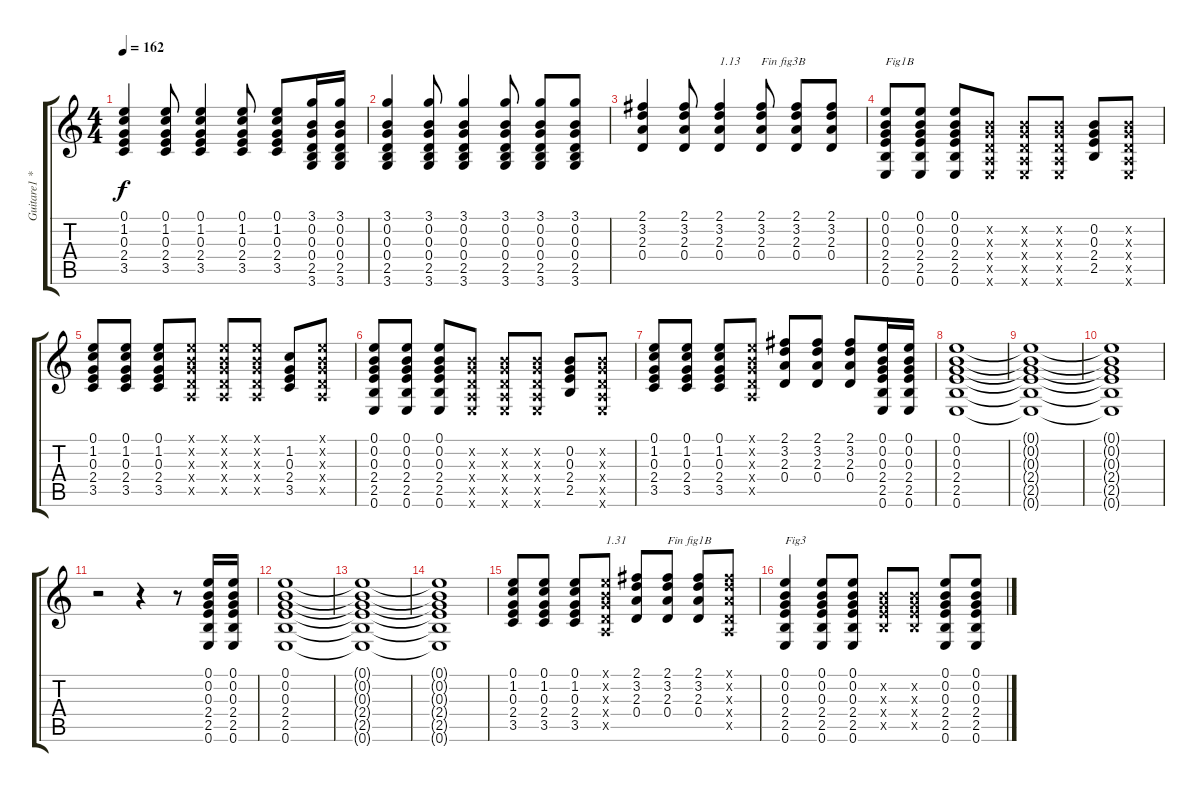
\track ("Guitare1 *" "Guitare1 *") {instrument acousticguitarsteel}
\staff {score tabs}
\tuning (E4 B3 G3 D3 A2 E2) {hide}
\ts (4 4)
\tempo 162
\clef g2
\ks c
(0.1 1.2 0.3 2.4 3.5).4{dy f} (0.1 1.2 0.3 2.4 3.5).8 (0.1 1.2 0.3 2.4 3.5).4 (0.1 1.2 0.3 2.4 3.5).8 (0.1 1.2 0.3 2.4 3.5).8 (3.1 0.2 0.3 0.4 2.5 3.6).16 (3.1 0.2 0.3 0.4 2.5 3.6).16 |
(3.1 0.2 0.3 0.4 2.5 3.6).4 (3.1 0.2 0.3 0.4 2.5 3.6).8 (3.1 0.2 0.3 0.4 2.5 3.6).4 (3.1 0.2 0.3 0.4 2.5 3.6).8 (3.1 0.2 0.3 0.4 2.5 3.6).8 (3.1 0.2 0.3 0.4 2.5 3.6).8 |
(2.1 3.2 2.3 0.4).4 (2.1 3.2 2.3 0.4).8 (2.1 3.2 2.3 0.4).4{txt "1.13"} (2.1 3.2 2.3 0.4).8{txt "Fin fig3B"} (2.1 3.2 2.3 0.4).8 (2.1 3.2 2.3 0.4).8 |
(0.1 0.2 0.3 2.4 2.5 0.6).8{txt "Fig1B"} (0.1 0.2 0.3 2.4 2.5 0.6).8 (0.1 0.2 0.3 2.4 2.5 0.6).8 (0.2{x} 0.3{x} 0.4{x} 0.5{x} 0.6{x}).8 (0.2{x} 0.3{x} 0.4{x} 0.5{x} 0.6{x}).8 (0.2{x} 0.3{x} 0.4{x} 0.5{x} 0.6{x}).8 (0.2 0.3 2.4 2.5).8 (0.2{x} 0.3{x} 0.4{x} 0.5{x} 0.6{x}).8 |
(0.1 1.2 0.3 2.4 3.5).8 (0.1 1.2 0.3 2.4 3.5).8 (0.1 1.2 0.3 2.4 3.5).8 (0.1{x} 0.2{x} 0.3{x} 0.4{x} 0.5{x}).8 (0.1{x} 0.2{x} 0.3{x} 0.4{x} 0.5{x}).8 (0.1{x} 0.2{x} 0.3{x} 0.4{x} 0.5{x}).8 (1.2 0.3 2.4 3.5).8 (0.1{x} 0.2{x} 0.3{x} 0.4{x} 0.5{x}).8 |
(0.1 0.2 0.3 2.4 2.5 0.6).8 (0.1 0.2 0.3 2.4 2.5 0.6).8 (0.1 0.2 0.3 2.4 2.5 0.6).8 (0.2{x} 0.3{x} 0.4{x} 0.5{x} 0.6{x}).8 (0.2{x} 0.3{x} 0.4{x} 0.5{x} 0.6{x}).8 (0.2{x} 0.3{x} 0.4{x} 0.5{x} 0.6{x}).8 (0.2 0.3 2.4 2.5).8 (0.2{x} 0.3{x} 0.4{x} 0.5{x} 0.6{x}).8 |
(0.1 1.2 0.3 2.4 3.5).8 (0.1 1.2 0.3 2.4 3.5).8 (0.1 1.2 0.3 2.4 3.5).8 (0.1{x} 0.2{x} 0.3{x} 0.4{x} 0.5{x}).8 (2.1 3.2 2.3 0.4).8 (2.1 3.2 2.3 0.4).8 (2.1 3.2 2.3 0.4).8 (0.1 0.2 0.3 2.4 2.5 0.6).16 (0.1 0.2 0.3 2.4 2.5 0.6).16 |
(0.1 0.2 0.3 2.4 2.5 0.6).1 |
(0.1{t} 0.2{t} 0.3{t} 2.4{t} 2.5{t} 0.6{t}).1 |
(0.1{t} 0.2{t} 0.3{t} 2.4{t} 2.5{t} 0.6{t}).1 |
r.2 r.4 r.8 (0.1 0.2 0.3 2.4 2.5 0.6).16 (0.1 0.2 0.3 2.4 2.5 0.6).16 |
(0.1 0.2 0.3 2.4 2.5 0.6).1 |
(0.1{t} 0.2{t} 0.3{t} 2.4{t} 2.5{t} 0.6{t}).1 |
(0.1{t} 0.2{t} 0.3{t} 2.4{t} 2.5{t} 0.6{t}).1 |
(0.1 1.2 0.3 2.4 3.5).8 (0.1 1.2 0.3 2.4 3.5).8 (0.1 1.2 0.3 2.4 3.5).8 (0.1{x} 0.2{x} 0.3{x} 0.4{x} 0.5{x}).8{txt "1.31"} (2.1 3.2 2.3 0.4).8 (2.1 3.2 2.3 0.4).8{txt "Fin fig1B"} (2.1 3.2 2.3 0.4).8 (2.1{x} 3.2{x} 2.3{x} 0.4{x} 0.5{x}).8 |
(0.1 0.2 0.3 2.4 2.5 0.6).4{txt "Fig3"} (0.1 0.2 0.3 2.4 2.5 0.6).8 (0.1 0.2 0.3 2.4 2.5 0.6).8 (0.2{x} 0.3{x} 2.4{x} 2.5{x}).8 (0.2{x} 0.3{x} 2.4{x} 2.5{x}).8 (0.1 0.2 0.3 2.4 2.5 0.6).8 (0.1 0.2 0.3 2.4 2.5 0.6).8
